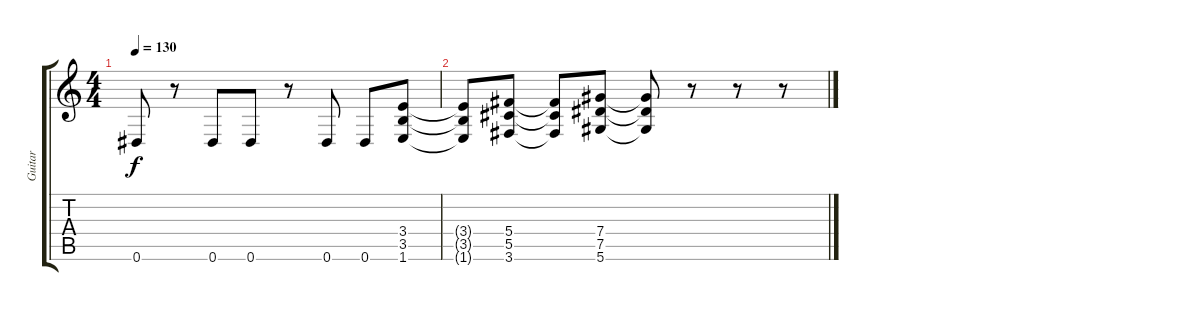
\track ("Guitar" "Guitar") {instrument distortionguitar}
\staff {score tabs}
\tuning (Eb4 Bb3 Gb3 Db3 Ab2 Eb2) {hide}
\ts (4 4)
\tempo 130
\clef g2
\ks c
0.6.8{dy f} r.8 0.6.8 0.6.8 r.8 0.6.8 0.6.8 (3.4 3.5 1.6).8 |
(3.4{t} 3.5{t} 1.6{t}).8 (5.4 5.5 3.6).8 (5.4{t} 5.5{t} 3.6{t}).8 (7.4 7.5 5.6).8 (7.4{t} 7.5{t} 5.6{t}).8 r.8 r.8 r.8
